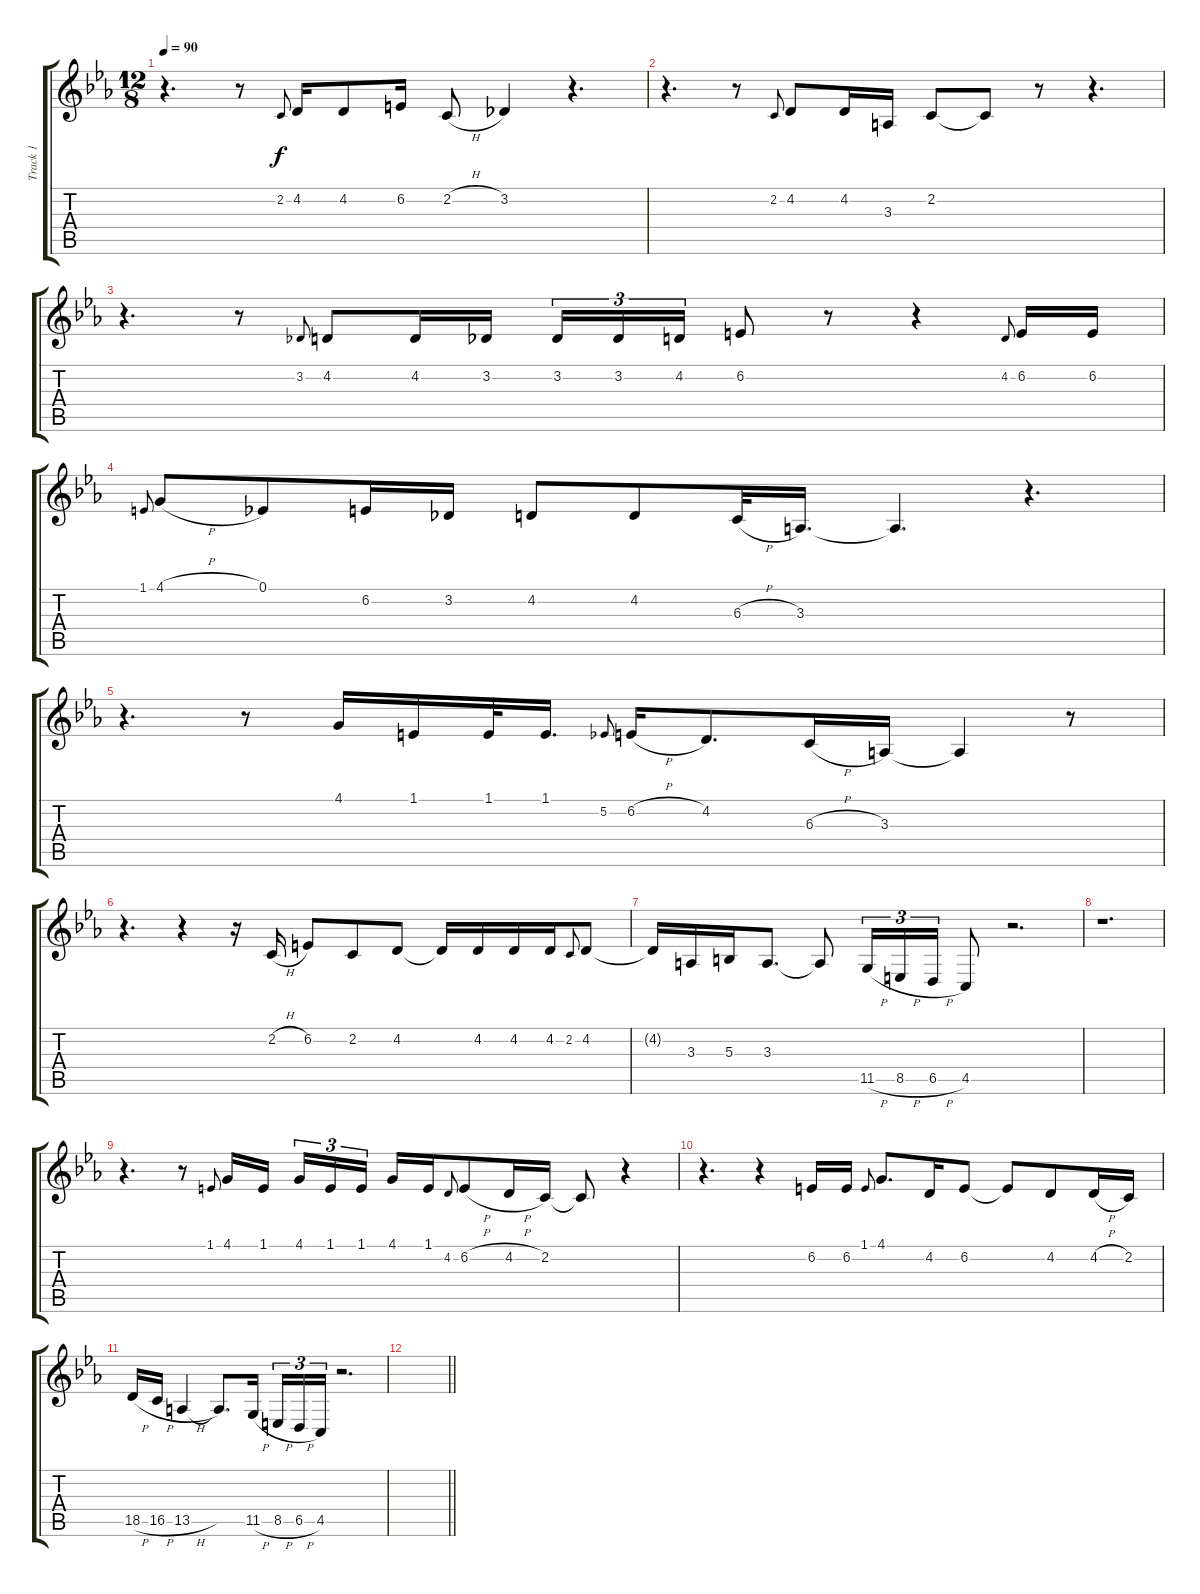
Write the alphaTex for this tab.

\track ("Track 1" "Track 1") {instrument tenorsax}
\staff {score tabs}
\tuning (Eb4 Bb3 Gb3 Db3 Ab2 Eb2) {hide}
\ts (12 8)
\tempo 90
\clef g2
\ks eb
r.4{d dy f} r.8 2.2.8{gr onbeat} 4.2.16 4.2.8 6.2.16 2.2{h}.8 3.2.4 r.4{d} |
r.4{d} r.8 2.2.8{gr onbeat} 4.2.8 4.2.16 3.3.16 2.2.8 2.2{t}.8 r.8 r.4{d} |
r.4{d} r.8 3.2.8{gr onbeat} 4.2.8 4.2.16 3.2.16 3.2.16{tu (3 2)} 3.2.16{tu (3 2)} 4.2.16{tu (3 2)} 6.2.8 r.8 r.4 4.2.8{gr onbeat} 6.2.16 6.2.16 |
1.1.8{gr onbeat} 4.1{h}.8 0.1.8 6.2.16 3.2.16 4.2.8 4.2.8 6.3{h}.32 3.3.16{d} 3.3{t}.4{d} r.4{d} |
r.4{d} r.8 4.1.16 1.1.16 1.1.32 1.1.16{d} 5.2.8{gr onbeat} 6.2{h}.16 4.2.8{d} 6.3{h}.16 3.3.16 3.3{t}.4 r.8 |
r.4{d} r.4 r.16 2.2{h}.16 6.2.8 2.2.8 4.2.8 4.2{t}.16 4.2.16 4.2.16 4.2.16 2.2.8{gr onbeat} 4.2.8 |
4.2{t}.16 3.3.16 5.3.16 3.3.8{d} 3.3{t}.8 11.5{h}.16{tu (3 2)} 8.5{h}.16{tu (3 2)} 6.5{h}.16{tu (3 2)} 4.5.8 r.2{d} |
r.1{d} |
r.4{d} r.8 1.1.8{gr onbeat} 4.1.16 1.1.16{beam splitsecondary} 4.1.16{tu (3 2)} 1.1.16{tu (3 2)} 1.1.16{tu (3 2)} 4.1.16 1.1.16 4.2.8{gr onbeat} 6.2{h}.8 4.2{h}.16 2.2.16 2.2{t}.8 r.4 |
r.4{d} r.4 6.2.16 6.2.16 1.1.8{gr onbeat} 4.1.8{d} 4.2.16 6.2.8 6.2{t}.8 4.2.8 4.2{h}.16 2.2.16 |
18.5{h}.16 16.5{h}.16 13.5{h}.4 13.5{t}.8{d} 11.5{h}.16{beam splitsecondary} 8.5{h}.16{tu (3 2)} 6.5{h}.16{tu (3 2)} 4.5.16{tu (3 2)} r.2{d} |
\barLineRight lightlight
